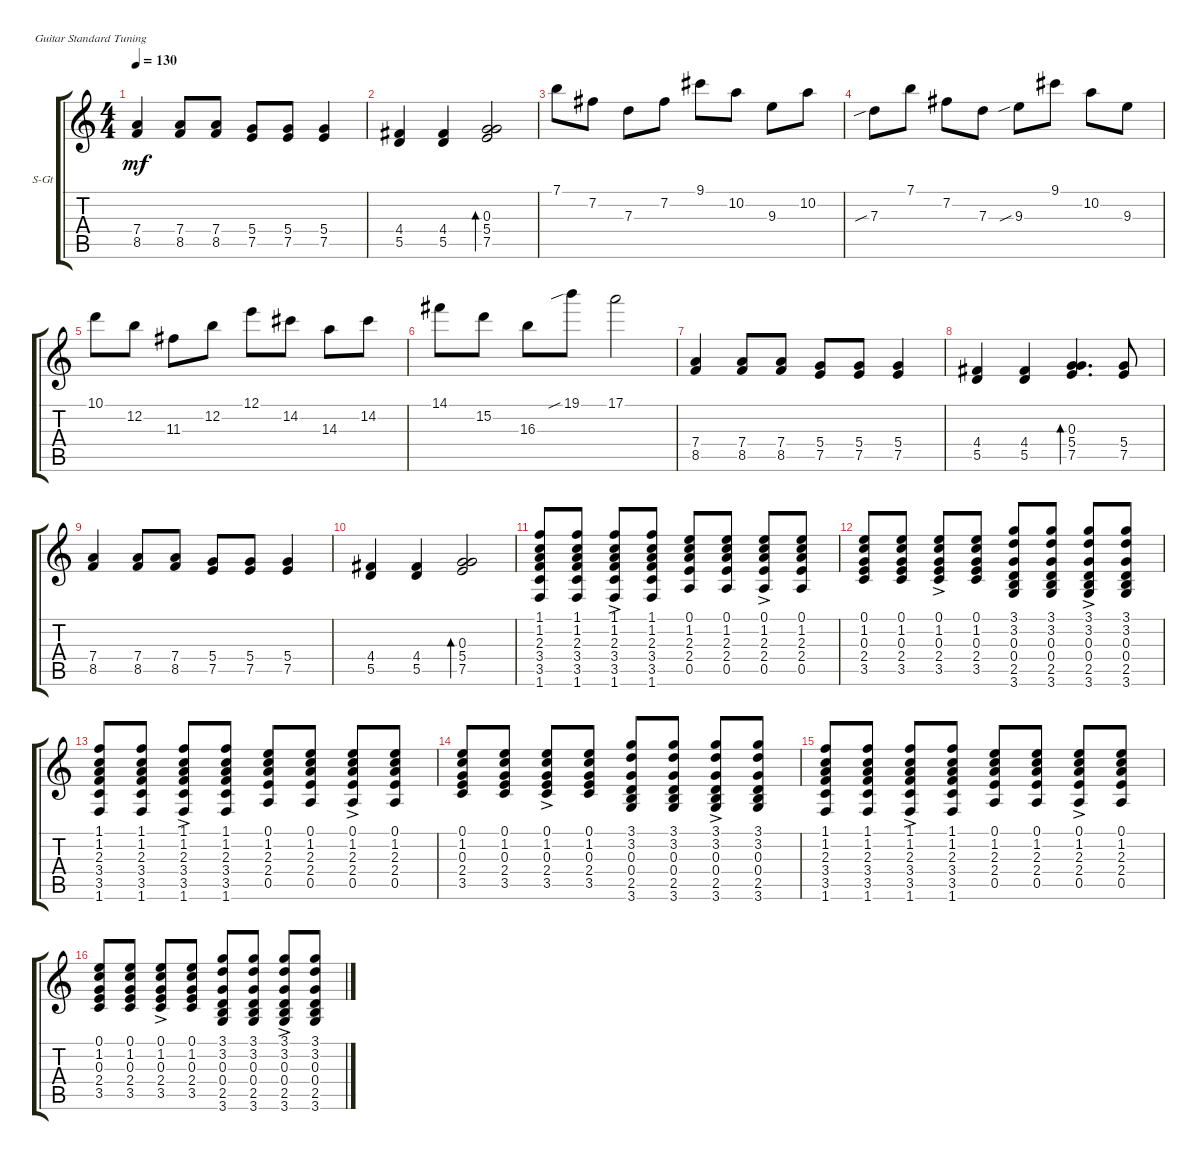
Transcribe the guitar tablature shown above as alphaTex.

\defaultSystemsLayout 4
\bracketExtendMode groupsimilarinstruments
\firstSystemTrackNameOrientation horizontal
\otherSystemsTrackNameOrientation horizontal
\track ("Steel Guitar" "S-Gt") {instrument acousticguitarsteel}
\staff {score tabs}
\tuning (E4 B3 G3 D3 A2 E2)
\ts (4 4)
\tempo 130
\clef g2
\ks c
(8.5 7.4).4{dy mf} (8.5 7.4).8 (8.5 7.4).8 (7.5 5.4).8 (7.5 5.4).8 (7.5 5.4).4 |
(5.5 4.4).4 (5.5 4.4).4 (7.5 5.4 0.3).2{bd 237} |
7.1.8 7.2.8 7.3.8 7.2.8 9.1.8 10.2.8 9.3.8 10.2.8 |
7.3{sib}.8 7.1.8 7.2.8 7.3.8 9.3{sib}.8 9.1.8 10.2.8 9.3.8 |
10.1.8 12.2.8 11.3.8 12.2.8 12.1.8 14.2.8 14.3.8 14.2.8 |
14.1.8 15.2.8 16.3.8 19.1{sib}.8 17.1.2 |
(8.5 7.4).4 (8.5 7.4).8 (8.5 7.4).8 (7.5 5.4).8 (7.5 5.4).8 (7.5 5.4).4 |
(5.5 4.4).4 (5.5 4.4).4 (7.5 5.4 0.3).4{d bd 239} (7.5 5.4).8 |
(8.5 7.4).4 (8.5 7.4).8 (8.5 7.4).8 (7.5 5.4).8 (7.5 5.4).8 (7.5 5.4).4 |
(5.5 4.4).4 (5.5 4.4).4 (7.5 5.4 0.3).2{bd 237} |
(1.6 3.5 3.4 2.3 1.2 1.1).8 (1.6 3.5 3.4 2.3 1.2 1.1).8 (1.6{ac} 3.5{ac} 3.4{ac} 2.3{ac} 1.2{ac} 1.1{ac}).8 (1.6 3.5 3.4 2.3 1.2 1.1).8 (0.5 0.1 1.2 2.3 2.4).8 (0.5 0.1 1.2 2.3 2.4).8 (0.5{ac} 0.1{ac} 1.2{ac} 2.3{ac} 2.4{ac}).8 (0.5 0.1 1.2 2.3 2.4).8 |
(3.5 2.4 0.3 1.2 0.1).8 (3.5 2.4 0.3 1.2 0.1).8 (3.5{ac} 2.4{ac} 0.3{ac} 1.2{ac} 0.1{ac}).8 (3.5 2.4 0.3 1.2 0.1).8 (3.6 3.1 3.2 0.3 0.4 2.5).8 (3.6 3.1 3.2 0.3 0.4 2.5).8 (3.6{ac} 3.1{ac} 3.2{ac} 0.3{ac} 0.4{ac} 2.5{ac}).8 (3.6 3.1 3.2 0.3 0.4 2.5).8 |
(1.6 3.5 3.4 2.3 1.2 1.1).8 (1.6 3.5 3.4 2.3 1.2 1.1).8 (1.6{ac} 3.5{ac} 3.4{ac} 2.3{ac} 1.2{ac} 1.1{ac}).8 (1.6 3.5 3.4 2.3 1.2 1.1).8 (0.5 0.1 1.2 2.3 2.4).8 (0.5 0.1 1.2 2.3 2.4).8 (0.5{ac} 0.1{ac} 1.2{ac} 2.3{ac} 2.4{ac}).8 (0.5 0.1 1.2 2.3 2.4).8 |
(3.5 2.4 0.3 1.2 0.1).8 (3.5 2.4 0.3 1.2 0.1).8 (3.5{ac} 2.4{ac} 0.3{ac} 1.2{ac} 0.1{ac}).8 (3.5 2.4 0.3 1.2 0.1).8 (3.6 3.1 3.2 0.3 0.4 2.5).8 (3.6 3.1 3.2 0.3 0.4 2.5).8 (3.6{ac} 3.1{ac} 3.2{ac} 0.3{ac} 0.4{ac} 2.5{ac}).8 (3.6 3.1 3.2 0.3 0.4 2.5).8 |
(1.6 3.5 3.4 2.3 1.2 1.1).8 (1.6 3.5 3.4 2.3 1.2 1.1).8 (1.6{ac} 3.5{ac} 3.4{ac} 2.3{ac} 1.2{ac} 1.1{ac}).8 (1.6 3.5 3.4 2.3 1.2 1.1).8 (0.5 0.1 1.2 2.3 2.4).8 (0.5 0.1 1.2 2.3 2.4).8 (0.5{ac} 0.1{ac} 1.2{ac} 2.3{ac} 2.4{ac}).8 (0.5 0.1 1.2 2.3 2.4).8 |
(3.5 2.4 0.3 1.2 0.1).8 (3.5 2.4 0.3 1.2 0.1).8 (3.5{ac} 2.4{ac} 0.3{ac} 1.2{ac} 0.1{ac}).8 (3.5 2.4 0.3 1.2 0.1).8 (3.6 3.1 3.2 0.3 0.4 2.5).8 (3.6 3.1 3.2 0.3 0.4 2.5).8 (3.6{ac} 3.1{ac} 3.2{ac} 0.3{ac} 0.4{ac} 2.5{ac}).8 (3.6 3.1 3.2 0.3 0.4 2.5).8
